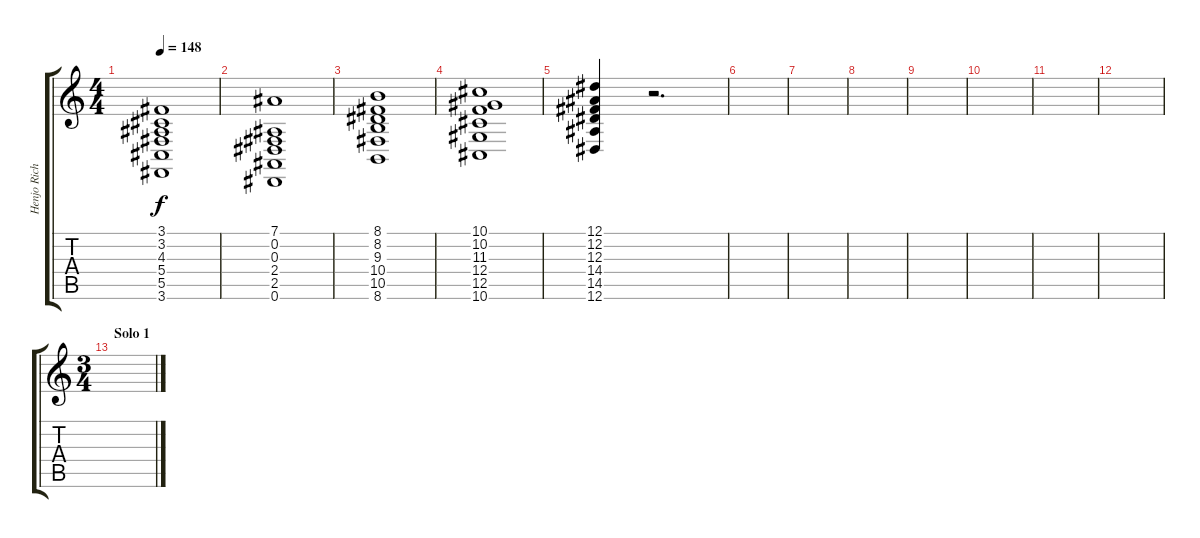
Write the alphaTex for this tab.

\track ("Henjo Richter<Keyboard>" "Henjo Rich") {instrument stringensemble1}
\staff {score tabs}
\tuning (Eb4 Bb3 Gb3 Db3 Ab2 Eb2) {hide}
\ts (4 4)
\tempo 148
\clef g2
\ks c
(3.1 3.2 4.3 5.4 5.5 3.6).1{dy f} |
(7.1 0.2 0.3 2.4 2.5 0.6).1 |
(8.1 8.2 9.3 10.4 10.5 8.6).1 |
(10.1 10.2 11.3 12.4 12.5 10.6).1 |
(12.1 12.2 12.3 14.4 14.5 12.6).4 r.2{d} |
|
|
|
|
|
|
|
\ts (3 4)
\section ("" "Solo 1")
